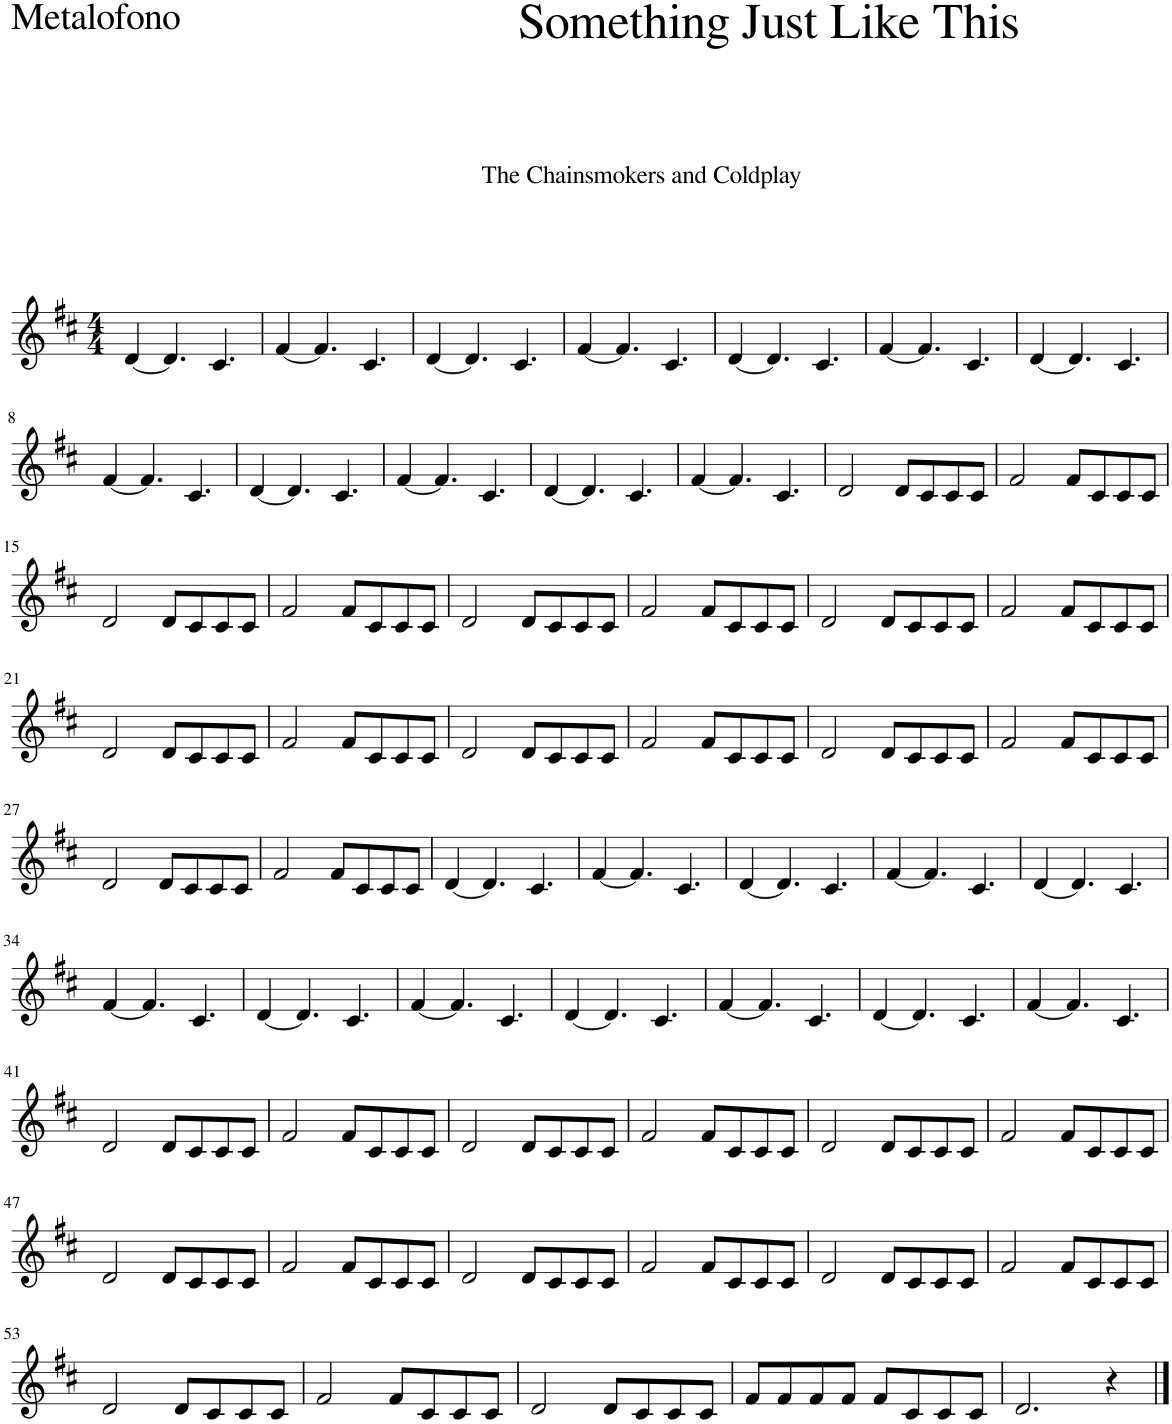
**kern
*part1
*staff1
*I"Metal Alto
*I'Met.
*clefG2
*k[f#c#]
*M4/4
=1
[4d/
4.d/]
4.c#/
=2
[4f#/
4.f#/]
4.c#/
=3
[4d/
4.d/]
4.c#/
=4
[4f#/
4.f#/]
4.c#/
=5
[4d/
4.d/]
4.c#/
=6
[4f#/
4.f#/]
4.c#/
=7
[4d/
4.d/]
4.c#/
!!LO:LB:g=z
=8
[4f#/
4.f#/]
4.c#/
=9
[4d/
4.d/]
4.c#/
=10
[4f#/
4.f#/]
4.c#/
=11
[4d/
4.d/]
4.c#/
=12
[4f#/
4.f#/]
4.c#/
=13
2d/
8d/L
8c#/
8c#/
8c#/J
=14
2f#/
8f#/L
8c#/
8c#/
8c#/J
!!LO:LB:g=z
=15
2d/
8d/L
8c#/
8c#/
8c#/J
=16
2f#/
8f#/L
8c#/
8c#/
8c#/J
=17
2d/
8d/L
8c#/
8c#/
8c#/J
=18
2f#/
8f#/L
8c#/
8c#/
8c#/J
=19
2d/
8d/L
8c#/
8c#/
8c#/J
=20
2f#/
8f#/L
8c#/
8c#/
8c#/J
!!LO:LB:g=z
=21
2d/
8d/L
8c#/
8c#/
8c#/J
=22
2f#/
8f#/L
8c#/
8c#/
8c#/J
=23
2d/
8d/L
8c#/
8c#/
8c#/J
=24
2f#/
8f#/L
8c#/
8c#/
8c#/J
=25
2d/
8d/L
8c#/
8c#/
8c#/J
=26
2f#/
8f#/L
8c#/
8c#/
8c#/J
!!LO:LB:g=z
=27
2d/
8d/L
8c#/
8c#/
8c#/J
=28
2f#/
8f#/L
8c#/
8c#/
8c#/J
=29
[4d/
4.d/]
4.c#/
=30
[4f#/
4.f#/]
4.c#/
=31
[4d/
4.d/]
4.c#/
=32
[4f#/
4.f#/]
4.c#/
=33
[4d/
4.d/]
4.c#/
!!LO:LB:g=z
=34
[4f#/
4.f#/]
4.c#/
=35
[4d/
4.d/]
4.c#/
=36
[4f#/
4.f#/]
4.c#/
=37
[4d/
4.d/]
4.c#/
=38
[4f#/
4.f#/]
4.c#/
=39
[4d/
4.d/]
4.c#/
=40
[4f#/
4.f#/]
4.c#/
!!LO:LB:g=z
=41
2d/
8d/L
8c#/
8c#/
8c#/J
=42
2f#/
8f#/L
8c#/
8c#/
8c#/J
=43
2d/
8d/L
8c#/
8c#/
8c#/J
=44
2f#/
8f#/L
8c#/
8c#/
8c#/J
=45
2d/
8d/L
8c#/
8c#/
8c#/J
=46
2f#/
8f#/L
8c#/
8c#/
8c#/J
!!LO:LB:g=z
=47
2d/
8d/L
8c#/
8c#/
8c#/J
=48
2f#/
8f#/L
8c#/
8c#/
8c#/J
=49
2d/
8d/L
8c#/
8c#/
8c#/J
=50
2f#/
8f#/L
8c#/
8c#/
8c#/J
=51
2d/
8d/L
8c#/
8c#/
8c#/J
=52
2f#/
8f#/L
8c#/
8c#/
8c#/J
!!LO:LB:g=z
=53
2d/
8d/L
8c#/
8c#/
8c#/J
=54
2f#/
8f#/L
8c#/
8c#/
8c#/J
=55
2d/
8d/L
8c#/
8c#/
8c#/J
=56
8f#/L
8f#/
8f#/
8f#/J
8f#/L
8c#/
8c#/
8c#/J
=57
2.d/
4r
==
*-
